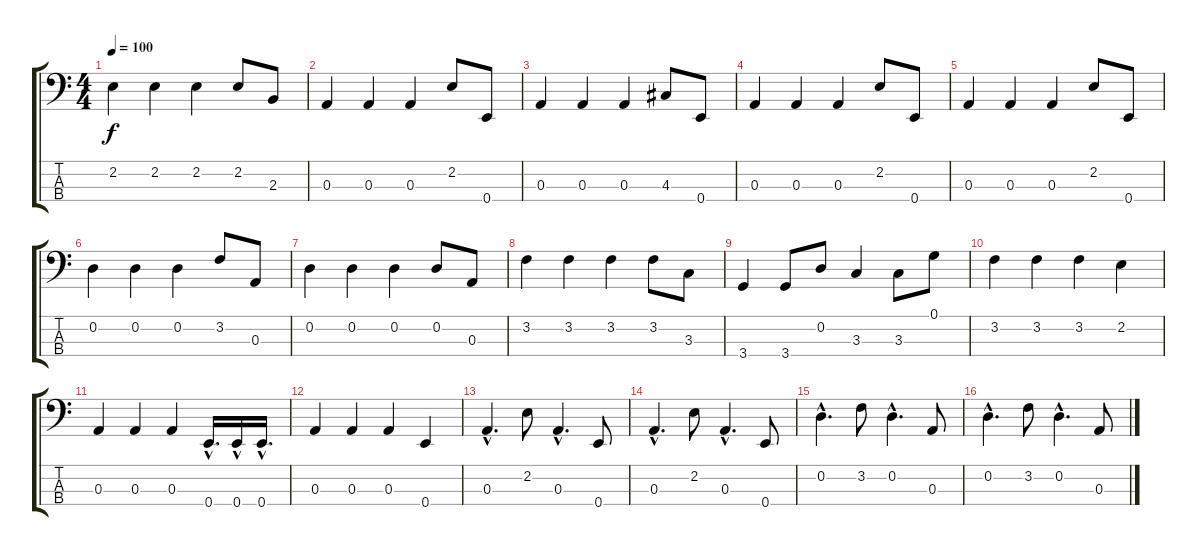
\track "" {instrument fretlessbass}
\staff {score tabs}
\tuning (G2 D2 A1 E1) {hide}
\ts (4 4)
\tempo 100
\clef f4
\ks c
2.2.4{dy f} 2.2.4 2.2.4 2.2.8 2.3.8 |
0.3.4 0.3.4 0.3.4 2.2.8 0.4.8 |
0.3.4 0.3.4 0.3.4 4.3.8 0.4.8 |
0.3.4 0.3.4 0.3.4 2.2.8 0.4.8 |
0.3.4 0.3.4 0.3.4 2.2.8 0.4.8 |
0.2.4 0.2.4 0.2.4 3.2.8 0.3.8 |
0.2.4 0.2.4 0.2.4 0.2.8 0.3.8 |
3.2.4 3.2.4 3.2.4 3.2.8 3.3.8 |
3.4.4 3.4.8 0.2.8 3.3.4 3.3.8 0.1.8 |
3.2.4 3.2.4 3.2.4 2.2.4 |
0.3.4 0.3.4 0.3.4 0.4{hac}.16{d} 0.4{hac}.16 0.4{hac}.16{d} |
0.3.4 0.3.4 0.3.4 0.4.4 |
0.3{hac}.4{d} 2.2.8 0.3{hac}.4{d} 0.4.8 |
0.3{hac}.4{d} 2.2.8 0.3{hac}.4{d} 0.4.8 |
0.2{hac}.4{d} 3.2.8 0.2{hac}.4{d} 0.3.8 |
0.2{hac}.4{d} 3.2.8 0.2{hac}.4{d} 0.3.8
